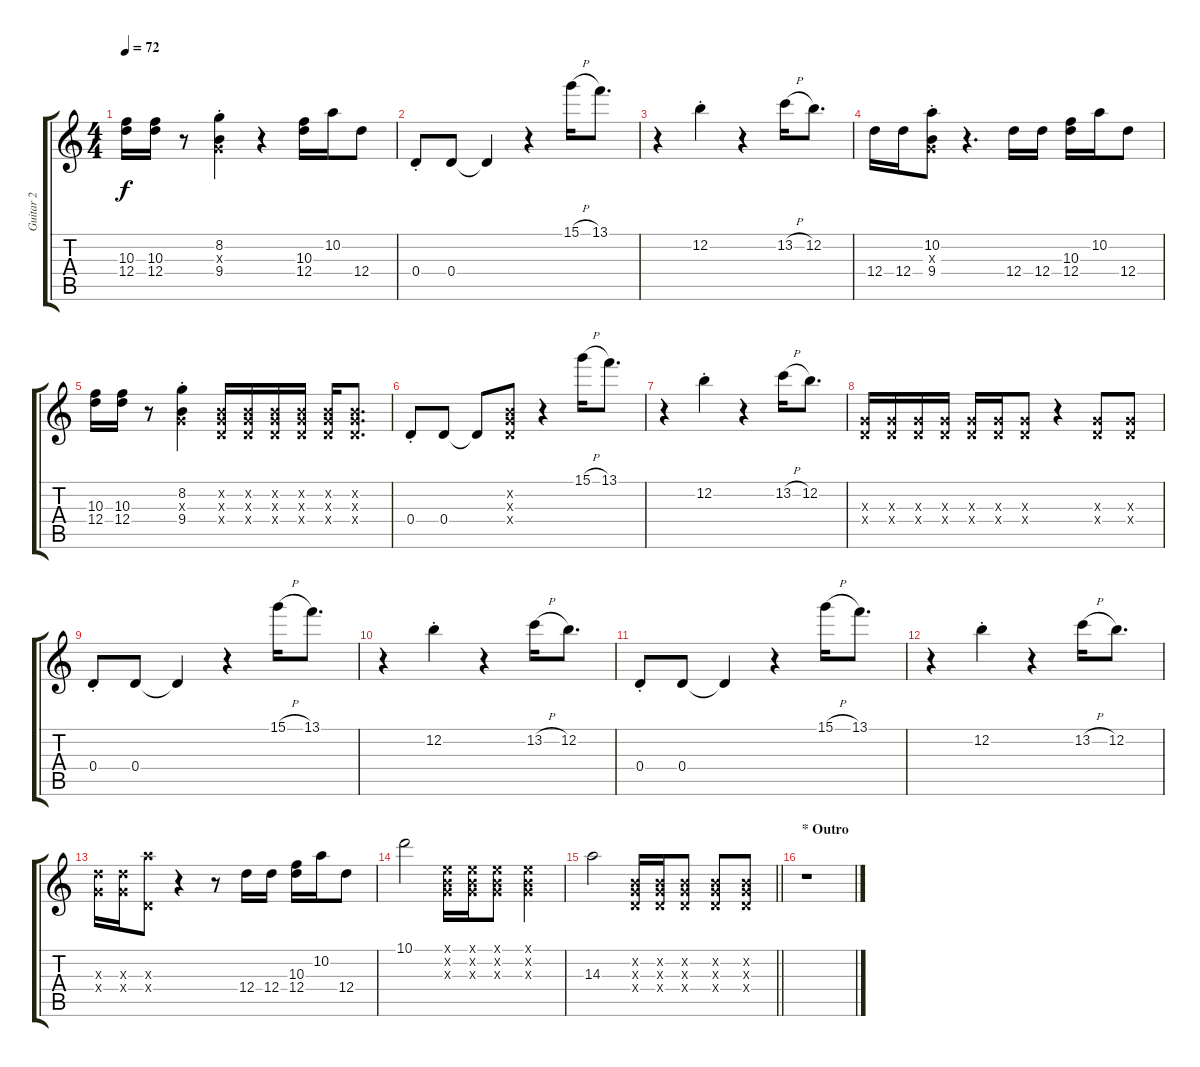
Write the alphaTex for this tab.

\track ("Guitar 2" "Guitar 2") {instrument electricguitarjazz}
\staff {score tabs}
\tuning (E4 B3 G3 D3 A2 E2) {hide}
\ts (4 4)
\tempo 72
\clef g2
\ks c
(10.3 12.4).16{dy f} (10.3 12.4).16 r.8 (8.2{st} 0.3{x} 9.4{st}).4 r.4 (10.3 12.4).16 10.2.16 12.4.8 |
0.4{st}.8 0.4.8 0.4{t}.4 r.4 15.1{h}.16 13.1.8{d} |
r.4 12.2{st}.4 r.4 13.2{h}.16 12.2.8{d} |
12.4.16 12.4.16 (10.2{st} 0.3{x} 9.4{st}).8 r.4{d} 12.4.16 12.4.16 (10.3 12.4).16 10.2.16 12.4.8 |
(10.3 12.4).16 (10.3 12.4).16 r.8 (8.2{st} 0.3{x} 9.4{st}).4 (0.2{x} 0.3{x} 0.4{x}).16 (0.2{x} 0.3{x} 0.4{x}).16 (0.2{x} 0.3{x} 0.4{x}).16 (0.2{x} 0.3{x} 0.4{x}).16 (0.2{x} 0.3{x} 0.4{x}).16 (0.2{x} 0.3{x} 0.4{x}).8{d} |
0.4{st}.8 0.4.8 0.4{t}.8 (0.2{x} 0.3{x} 0.4{x}).8 r.4 15.1{h}.16 13.1.8{d} |
r.4 12.2{st}.4 r.4 13.2{h}.16 12.2.8{d} |
(0.3{x} 0.4{x}).16 (0.3{x} 0.4{x}).16 (0.3{x} 0.4{x}).16 (0.3{x} 0.4{x}).16 (0.3{x} 0.4{x}).16 (0.3{x} 0.4{x}).16 (0.3{x} 0.4{x}).8 r.4 (0.3{x} 0.4{x}).8 (0.3{x} 0.4{x}).8 |
0.4{st}.8 0.4.8 0.4{t}.4 r.4 15.1{h}.16 13.1.8{d} |
r.4 12.2{st}.4 r.4 13.2{h}.16 12.2.8{d} |
0.4{st}.8 0.4.8 0.4{t}.4 r.4 15.1{h}.16 13.1.8{d} |
r.4 12.2{st}.4 r.4 13.2{h}.16 12.2.8{d} |
(0.3{x} 12.4{x}).16 (0.3{x} 12.4{x}).16 (14.3{x} 0.4{x}).8 r.4 r.8 12.4.16 12.4.16 (10.3 12.4).16 10.2.16 12.4.8 |
10.1.2 (0.1{x} 0.2{x} 0.3{x}).16 (0.1{x} 0.2{x} 0.3{x}).16 (0.1{x} 0.2{x} 0.3{x}).8 (0.1{x} 0.2{x} 0.3{x}).4 |
\barLineRight lightlight
14.3.2 (0.2{x} 0.3{x} 0.4{x}).16 (0.2{x} 0.3{x} 0.4{x}).16 (0.2{x} 0.3{x} 0.4{x}).8 (0.2{x} 0.3{x} 0.4{x}).8 (0.2{x} 0.3{x} 0.4{x}).8 |
\section ("" "* Outro")
r.1{instrument distortionguitar}
